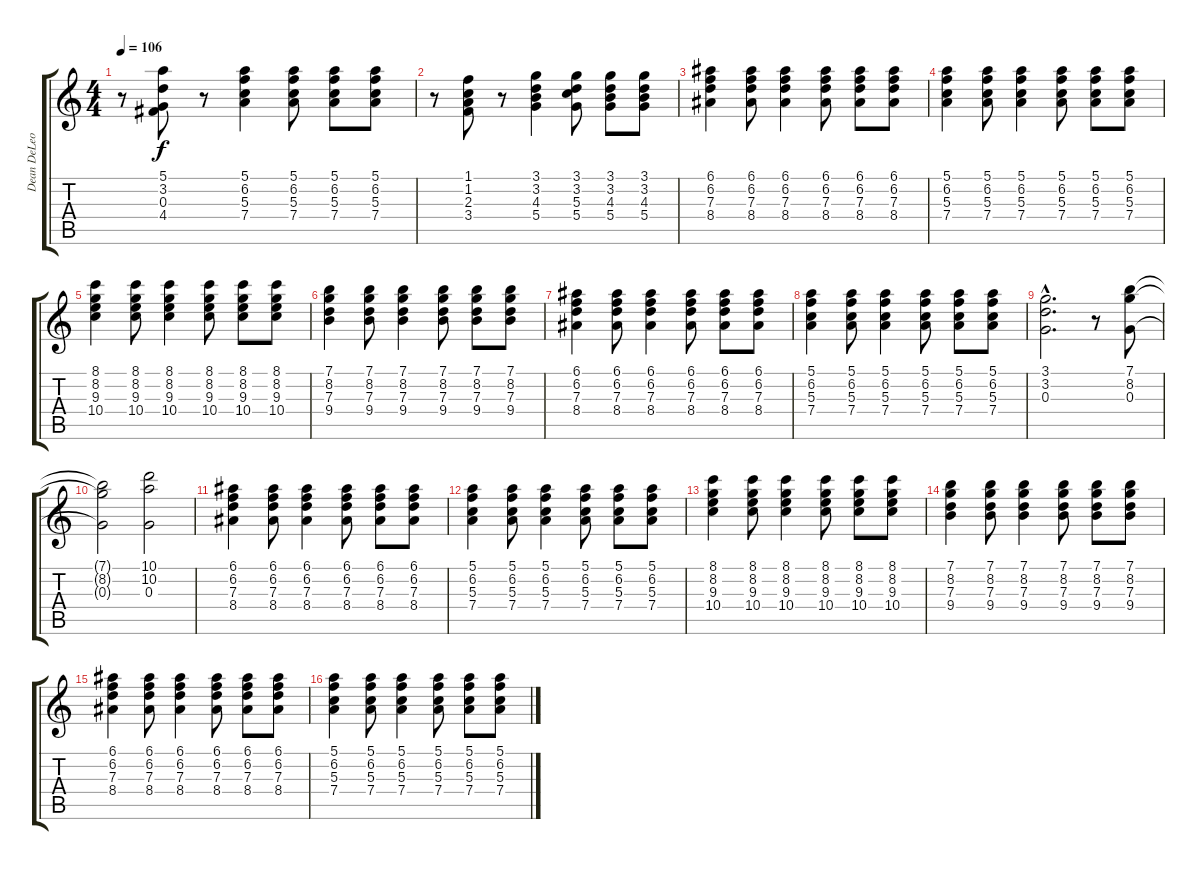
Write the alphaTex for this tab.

\track ("Dean DeLeo - Guitar 1" "Dean DeLeo") {instrument electricguitarclean}
\staff {score tabs}
\tuning (E4 B3 G3 D3 A2 E2) {hide}
\ts (4 4)
\tempo 106
\clef g2
\ks c
r.8{dy f} (5.1 3.2 0.3 4.4).8 r.8 (5.1 6.2 5.3 7.4).4 (5.1 6.2 5.3 7.4).8 (5.1 6.2 5.3 7.4).8 (5.1 6.2 5.3 7.4).8 |
r.8 (1.1 1.2 2.3 3.4).8 r.8 (3.1 3.2 4.3 5.4).4 (3.1 3.2 5.3 5.4).8 (3.1 3.2 4.3 5.4).8 (3.1 3.2 4.3 5.4).8 |
(6.1 6.2 7.3 8.4).4 (6.1 6.2 7.3 8.4).8 (6.1 6.2 7.3 8.4).4 (6.1 6.2 7.3 8.4).8 (6.1 6.2 7.3 8.4).8 (6.1 6.2 7.3 8.4).8 |
(5.1 6.2 5.3 7.4).4 (5.1 6.2 5.3 7.4).8 (5.1 6.2 5.3 7.4).4 (5.1 6.2 5.3 7.4).8 (5.1 6.2 5.3 7.4).8 (5.1 6.2 5.3 7.4).8 |
(8.1 8.2 9.3 10.4).4 (8.1 8.2 9.3 10.4).8 (8.1 8.2 9.3 10.4).4 (8.1 8.2 9.3 10.4).8 (8.1 8.2 9.3 10.4).8 (8.1 8.2 9.3 10.4).8 |
(7.1 8.2 7.3 9.4).4 (7.1 8.2 7.3 9.4).8 (7.1 8.2 7.3 9.4).4 (7.1 8.2 7.3 9.4).8 (7.1 8.2 7.3 9.4).8 (7.1 8.2 7.3 9.4).8 |
(6.1 6.2 7.3 8.4).4 (6.1 6.2 7.3 8.4).8 (6.1 6.2 7.3 8.4).4 (6.1 6.2 7.3 8.4).8 (6.1 6.2 7.3 8.4).8 (6.1 6.2 7.3 8.4).8 |
(5.1 6.2 5.3 7.4).4 (5.1 6.2 5.3 7.4).8 (5.1 6.2 5.3 7.4).4 (5.1 6.2 5.3 7.4).8 (5.1 6.2 5.3 7.4).8 (5.1 6.2 5.3 7.4).8 |
(3.1{hac} 3.2{hac} 0.3{hac}).2{d} r.8 (7.1 8.2 0.3).8 |
(7.1{t} 8.2{t} 0.3{t}).2 (10.1 10.2 0.3).2 |
(6.1 6.2 7.3 8.4).4 (6.1 6.2 7.3 8.4).8 (6.1 6.2 7.3 8.4).4 (6.1 6.2 7.3 8.4).8 (6.1 6.2 7.3 8.4).8 (6.1 6.2 7.3 8.4).8 |
(5.1 6.2 5.3 7.4).4 (5.1 6.2 5.3 7.4).8 (5.1 6.2 5.3 7.4).4 (5.1 6.2 5.3 7.4).8 (5.1 6.2 5.3 7.4).8 (5.1 6.2 5.3 7.4).8 |
(8.1 8.2 9.3 10.4).4 (8.1 8.2 9.3 10.4).8 (8.1 8.2 9.3 10.4).4 (8.1 8.2 9.3 10.4).8 (8.1 8.2 9.3 10.4).8 (8.1 8.2 9.3 10.4).8 |
(7.1 8.2 7.3 9.4).4 (7.1 8.2 7.3 9.4).8 (7.1 8.2 7.3 9.4).4 (7.1 8.2 7.3 9.4).8 (7.1 8.2 7.3 9.4).8 (7.1 8.2 7.3 9.4).8 |
(6.1 6.2 7.3 8.4).4 (6.1 6.2 7.3 8.4).8 (6.1 6.2 7.3 8.4).4 (6.1 6.2 7.3 8.4).8 (6.1 6.2 7.3 8.4).8 (6.1 6.2 7.3 8.4).8 |
(5.1 6.2 5.3 7.4).4 (5.1 6.2 5.3 7.4).8 (5.1 6.2 5.3 7.4).4 (5.1 6.2 5.3 7.4).8 (5.1 6.2 5.3 7.4).8 (5.1 6.2 5.3 7.4).8
